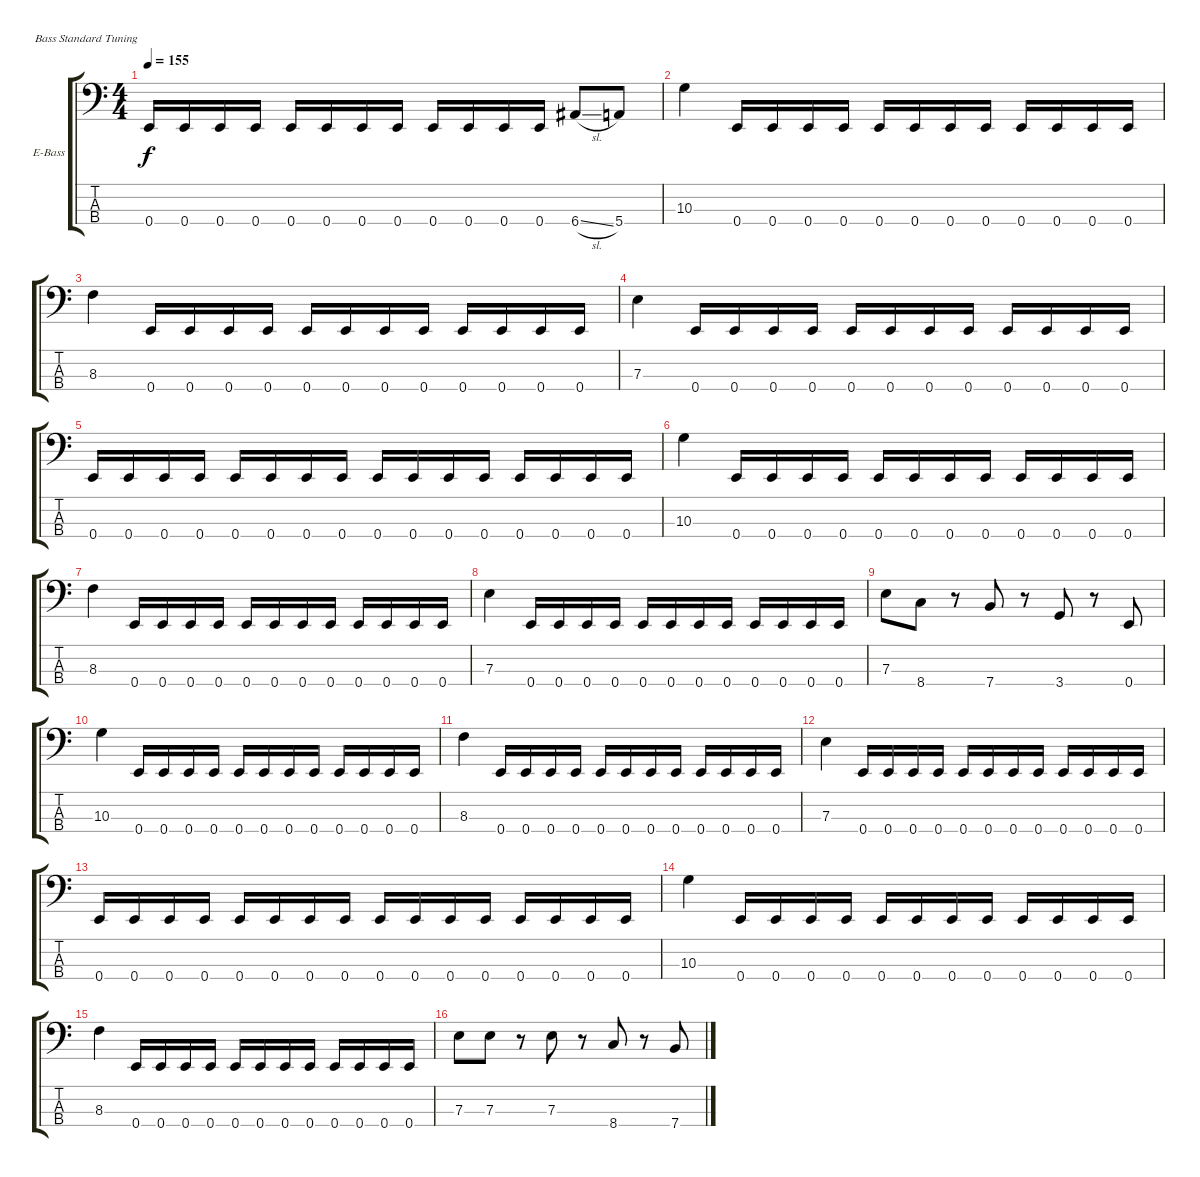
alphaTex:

\bracketExtendMode groupsimilarinstruments
\firstSystemTrackNameOrientation horizontal
\otherSystemsTrackNameOrientation horizontal
\track ("David Ellefson" "E-Bass") {instrument electricbassfinger}
\staff {score tabs}
\tuning (G2 D2 A1 E1)
\ts (4 4)
\tempo 155
\clef f4
\ks c
0.4.16{dy f} 0.4.16 0.4.16 0.4.16 0.4.16 0.4.16 0.4.16 0.4.16 0.4.16 0.4.16 0.4.16 0.4.16 6.4{sl}.8 5.4.8 |
10.3.4 0.4.16 0.4.16 0.4.16 0.4.16 0.4.16 0.4.16 0.4.16 0.4.16 0.4.16 0.4.16 0.4.16 0.4.16 |
8.3.4 0.4.16 0.4.16 0.4.16 0.4.16 0.4.16 0.4.16 0.4.16 0.4.16 0.4.16 0.4.16 0.4.16 0.4.16 |
7.3.4 0.4.16 0.4.16 0.4.16 0.4.16 0.4.16 0.4.16 0.4.16 0.4.16 0.4.16 0.4.16 0.4.16 0.4.16 |
0.4.16 0.4.16 0.4.16 0.4.16 0.4.16 0.4.16 0.4.16 0.4.16 0.4.16 0.4.16 0.4.16 0.4.16 0.4.16 0.4.16 0.4.16 0.4.16 |
10.3.4 0.4.16 0.4.16 0.4.16 0.4.16 0.4.16 0.4.16 0.4.16 0.4.16 0.4.16 0.4.16 0.4.16 0.4.16 |
8.3.4 0.4.16 0.4.16 0.4.16 0.4.16 0.4.16 0.4.16 0.4.16 0.4.16 0.4.16 0.4.16 0.4.16 0.4.16 |
7.3.4 0.4.16 0.4.16 0.4.16 0.4.16 0.4.16 0.4.16 0.4.16 0.4.16 0.4.16 0.4.16 0.4.16 0.4.16 |
7.3.8 8.4.8 r.8 7.4.8 r.8 3.4.8 r.8 0.4.8 |
10.3.4 0.4.16 0.4.16 0.4.16 0.4.16 0.4.16 0.4.16 0.4.16 0.4.16 0.4.16 0.4.16 0.4.16 0.4.16 |
8.3.4 0.4.16 0.4.16 0.4.16 0.4.16 0.4.16 0.4.16 0.4.16 0.4.16 0.4.16 0.4.16 0.4.16 0.4.16 |
7.3.4 0.4.16 0.4.16 0.4.16 0.4.16 0.4.16 0.4.16 0.4.16 0.4.16 0.4.16 0.4.16 0.4.16 0.4.16 |
0.4.16 0.4.16 0.4.16 0.4.16 0.4.16 0.4.16 0.4.16 0.4.16 0.4.16 0.4.16 0.4.16 0.4.16 0.4.16 0.4.16 0.4.16 0.4.16 |
10.3.4 0.4.16 0.4.16 0.4.16 0.4.16 0.4.16 0.4.16 0.4.16 0.4.16 0.4.16 0.4.16 0.4.16 0.4.16 |
8.3.4 0.4.16 0.4.16 0.4.16 0.4.16 0.4.16 0.4.16 0.4.16 0.4.16 0.4.16 0.4.16 0.4.16 0.4.16 |
7.3.8 7.3.8 r.8 7.3.8 r.8 8.4.8 r.8 7.4.8
